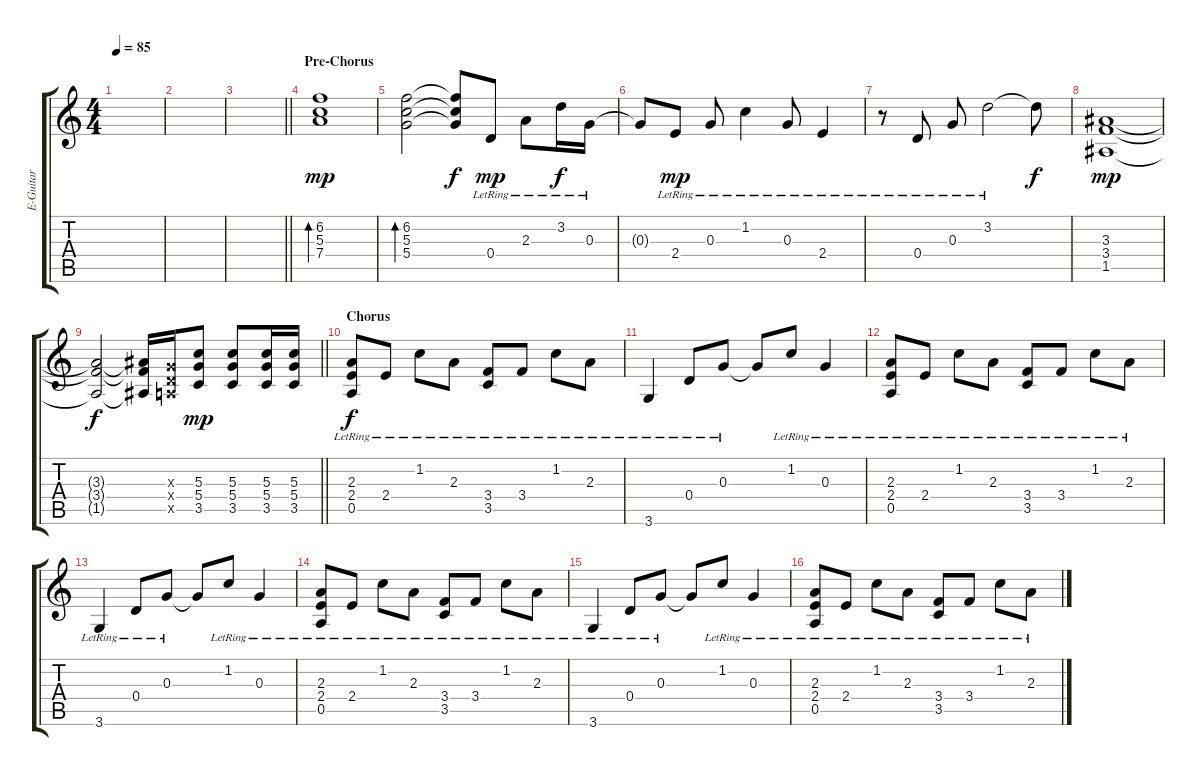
\track ("E-Guitar" "E-Guitar") {instrument electricguitarclean}
\staff {score tabs}
\tuning (E4 B3 G3 D3 A2 E2) {hide}
\ts (4 4)
\tempo 85
\clef g2
\ks c
|
|
\barLineRight lightlight
|
\section ("" "Pre-Chorus")
(6.2 5.3 7.4).1{bd 240 dy mp} |
(6.2 5.3 5.4).2{bd 240} (6.2{t} 5.3{t} 5.4{t}).8{dy f} 0.4{lr}.8{dy mp} 2.3{lr}.8 3.2{lr}.16{dy f} 0.3{lr}.16 |
0.3{t}.8 2.4{lr}.8{dy mp} 0.3{lr}.8 1.2{lr}.4 0.3{lr}.8 2.4{lr}.4 |
r.8 0.4{lr}.8 0.3{lr}.8 3.2{lr}.2 3.2{t}.8{dy f} |
(3.3 3.4 1.5).1{dy mp} |
\barLineRight lightlight
(3.3{t} 3.4{t} 1.5{t}).2{dy f} (3.3{t} 3.4{t} 1.5{t}).16 (0.3{x} 0.4{x} 0.5{x}).16 (5.3 5.4 3.5).8{dy mp} (5.3 5.4 3.5).8 (5.3 5.4 3.5).16 (5.3 5.4 3.5).16 |
\section ("" "Chorus")
(2.3{lr} 2.4{lr} 0.5{lr}).8{dy f} 2.4{lr}.8 1.2{lr}.8 2.3{lr}.8 (3.4{lr} 3.5{lr}).8 3.4{lr}.8 1.2{lr}.8 2.3{lr}.8 |
3.6{lr}.4 0.4{lr}.8 0.3{lr}.8 0.3{t}.8 1.2{lr}.8 0.3{lr}.4 |
(2.3{lr} 2.4{lr} 0.5{lr}).8 2.4{lr}.8 1.2{lr}.8 2.3{lr}.8 (3.4{lr} 3.5{lr}).8 3.4{lr}.8 1.2{lr}.8 2.3{lr}.8 |
3.6{lr}.4 0.4{lr}.8 0.3{lr}.8 0.3{t}.8 1.2{lr}.8 0.3{lr}.4 |
(2.3{lr} 2.4{lr} 0.5{lr}).8 2.4{lr}.8 1.2{lr}.8 2.3{lr}.8 (3.4{lr} 3.5{lr}).8 3.4{lr}.8 1.2{lr}.8 2.3{lr}.8 |
3.6{lr}.4 0.4{lr}.8 0.3{lr}.8 0.3{t}.8 1.2{lr}.8 0.3{lr}.4 |
(2.3{lr} 2.4{lr} 0.5{lr}).8 2.4{lr}.8 1.2{lr}.8 2.3{lr}.8 (3.4{lr} 3.5{lr}).8 3.4{lr}.8 1.2{lr}.8 2.3{lr}.8
